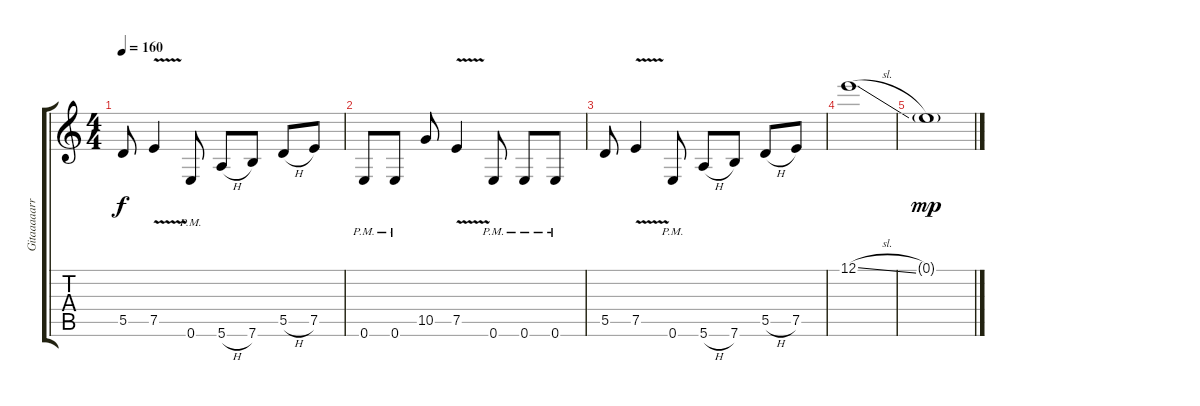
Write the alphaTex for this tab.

\track ("Gitaaaaarr" "Gitaaaaarr") {instrument distortionguitar}
\staff {score tabs}
\tuning (E4 B3 G3 D3 A2 E2) {hide}
\ts (4 4)
\tempo 160
\clef g2
\ks c
5.5.8{dy f} 7.5{v}.4 0.6{pm}.8 5.6{h}.8 7.6.8 5.5{h}.8 7.5.8 |
0.6{pm}.8 0.6{pm}.8 10.5.8 7.5{v}.4 0.6{pm}.8 0.6{pm}.8 0.6{pm}.8 |
5.5.8 7.5{v}.4 0.6{pm}.8 5.6{h}.8 7.6.8 5.5{h}.8 7.5.8 |
12.1{sl}.1 |
0.1{g}.1{dy mp}
